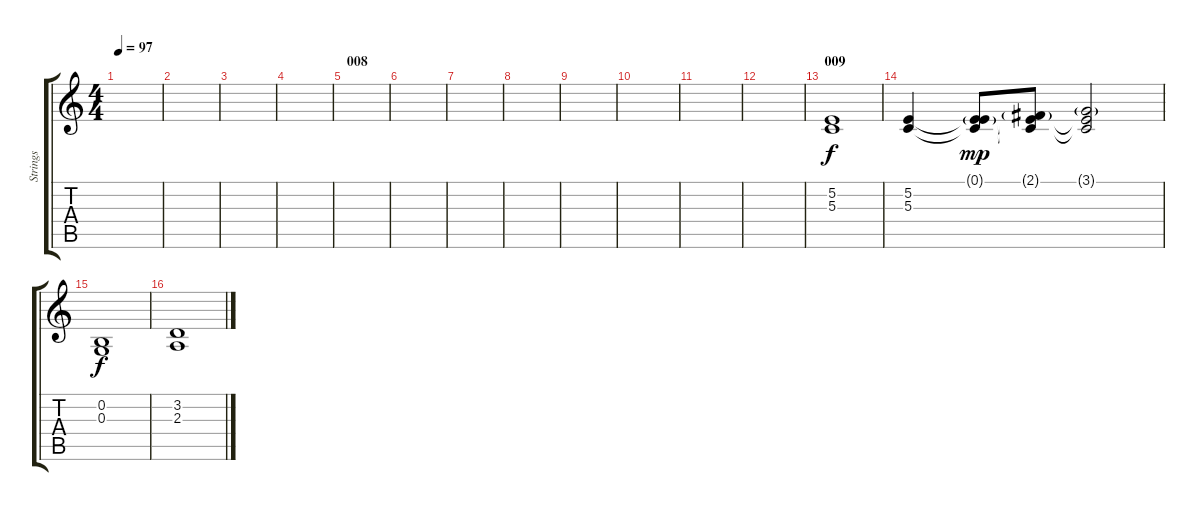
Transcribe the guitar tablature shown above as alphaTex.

\track ("Strings" "Strings") {instrument stringensemble1}
\staff {score tabs}
\tuning (E4 B3 G3 D3 A2 E2) {hide}
\ts (4 4)
\tempo 97
\clef g2
\ks c
|
|
|
|
\section ("" "008")
|
|
|
|
|
|
|
|
\section ("" "009")
(5.2 5.3).1 |
(5.2 5.3).4 (0.1{g} 5.2{t} 5.3{t}).8{dy mp} (2.1{g} 5.2{t} 5.3{t}).8 (3.1{g} 5.2{t} 5.3{t}).2 |
(0.2 0.3).1{dy f} |
(3.2 2.3).1
